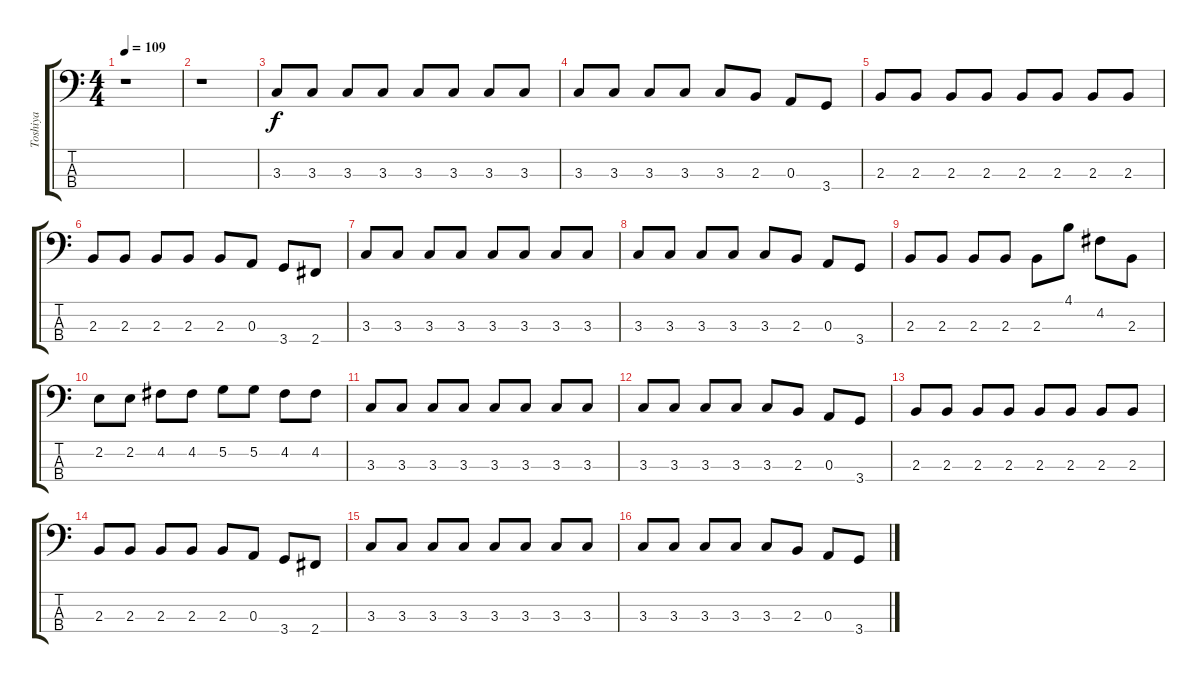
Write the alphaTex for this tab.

\track ("Toshiya" "Toshiya") {instrument electricbasspick}
\staff {score tabs}
\tuning (G2 D2 A1 E1) {hide}
\ts (4 4)
\tempo 109
\clef f4
\ks c
r.1{dy f} |
r.1 |
3.3.8 3.3.8 3.3.8 3.3.8 3.3.8 3.3.8 3.3.8 3.3.8 |
3.3.8 3.3.8 3.3.8 3.3.8 3.3.8 2.3.8 0.3.8 3.4.8 |
2.3.8 2.3.8 2.3.8 2.3.8 2.3.8 2.3.8 2.3.8 2.3.8 |
2.3.8 2.3.8 2.3.8 2.3.8 2.3.8 0.3.8 3.4.8 2.4.8 |
3.3.8 3.3.8 3.3.8 3.3.8 3.3.8 3.3.8 3.3.8 3.3.8 |
3.3.8 3.3.8 3.3.8 3.3.8 3.3.8 2.3.8 0.3.8 3.4.8 |
2.3.8 2.3.8 2.3.8 2.3.8 2.3.8 4.1.8 4.2.8 2.3.8 |
2.2.8 2.2.8 4.2.8 4.2.8 5.2.8 5.2.8 4.2.8 4.2.8 |
3.3.8 3.3.8 3.3.8 3.3.8 3.3.8 3.3.8 3.3.8 3.3.8 |
3.3.8 3.3.8 3.3.8 3.3.8 3.3.8 2.3.8 0.3.8 3.4.8 |
2.3.8 2.3.8 2.3.8 2.3.8 2.3.8 2.3.8 2.3.8 2.3.8 |
2.3.8 2.3.8 2.3.8 2.3.8 2.3.8 0.3.8 3.4.8 2.4.8 |
3.3.8 3.3.8 3.3.8 3.3.8 3.3.8 3.3.8 3.3.8 3.3.8 |
3.3.8 3.3.8 3.3.8 3.3.8 3.3.8 2.3.8 0.3.8 3.4.8
